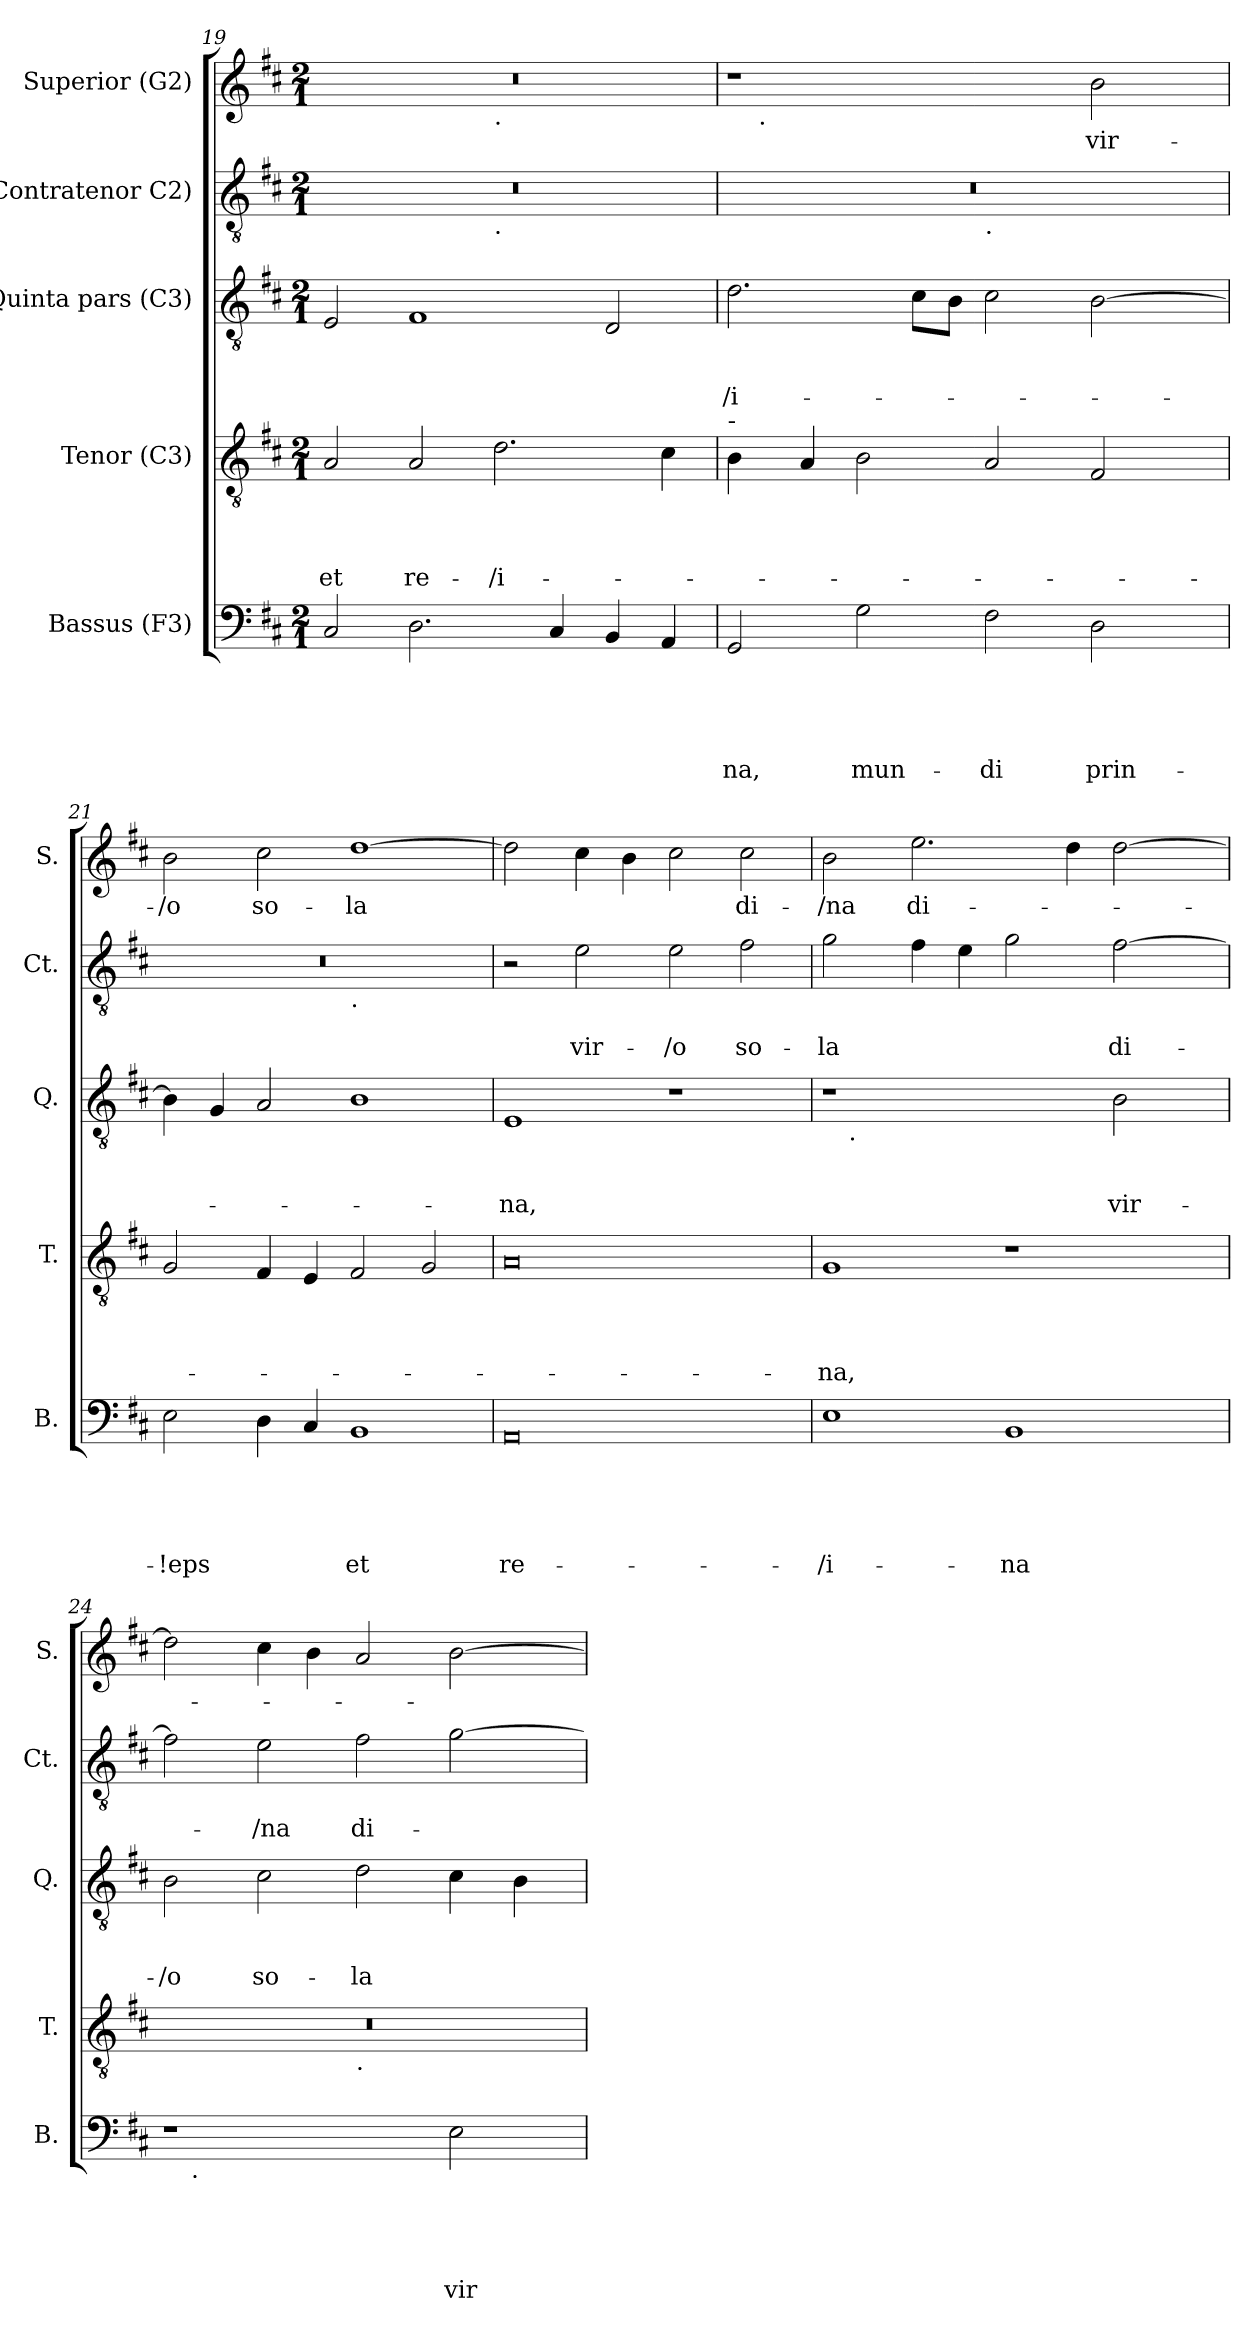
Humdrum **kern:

**kern	**text	**text	**text	**text	**text	**kern	**text	**text	**text	**text	**kern	**text	**text	**text	**kern	**text	**text	**kern	**text
*part5	*part5	*part5	*part5	*part5	*part5	*part4	*part4	*part4	*part4	*part4	*part3	*part3	*part3	*part3	*part2	*part2	*part2	*part1	*part1
*staff5	*staff5	*staff5	*staff5	*staff5	*staff5	*staff4	*staff4	*staff4	*staff4	*staff4	*staff3	*staff3	*staff3	*staff3	*staff2	*staff2	*staff2	*staff1	*staff1
*I"Bassus (F3)	*	*	*	*	*	*I"Tenor (C3)	*	*	*	*	*I"Quinta pars (C3)	*	*	*	*I"Contratenor C2)	*	*	*I"Superior (G2)	*
*I'B.	*	*	*	*	*	*I'T.	*	*	*	*	*I'Q.	*	*	*	*I'Ct.	*	*	*I'S.	*
*clefF4	*	*	*	*	*	*clefGv2	*	*	*	*	*clefGv2	*	*	*	*clefGv2	*	*	*clefG2	*
*k[f#c#]	*	*	*	*	*	*k[f#c#]	*	*	*	*	*k[f#c#]	*	*	*	*k[f#c#]	*	*	*k[f#c#]	*
*D:	*	*	*	*	*	*D:	*	*	*	*	*D:	*	*	*	*D:	*	*	*D:	*
*M2/1	*	*	*	*	*	*M2/1	*	*	*	*	*M2/1	*	*	*	*M2/1	*	*	*M2/1	*
=19	=19	=19	=19	=19	=19	=19	=19	=19	=19	=19	=19	=19	=19	=19	=19	=19	=19	=19	=19
!	!	!	!	!	!	!	!	!	!	!LO:LY:b	!	!	!	!	!	!	!	!	!
*	*	*	*	*	*	*	*	*	*	*	*	*	*	*	*^	*	*	*^	*
2C#/	.	.	.	.	.	2A/	.	.	.	et	2E/	.	.	.	0r	1ryy	.	.	0r	1ryy	.
!	!	!	!	!	!	!	!	!	!	!LO:LY:b	!	!	!	!	!	!	!	!	!	!	!
2.D\	.	.	.	.	.	2A/	.	.	.	re-	1F#	.	.	.	.	.	.	.	.	.	.
!	!	!	!	!	!	!	!	!	!	!	!	!	!	!	!	!	!	!	!	!LO:TX:b:t=.	!
!	!	!	!	!	!	!	!	!	!	!	!	!	!	!	!	!LO:TX:b:t=.	!	!	!	!	!
!	!	!	!	!	!	!	!	!	!	!LO:LY:b	!	!	!	!	!	!	!	!	!	!	!
.	.	.	.	.	.	2.d\	.	.	.	-/i-	.	.	.	.	.	1ryy	.	.	.	1ryy	.
4C#/	.	.	.	.	.	.	.	.	.	.	.	.	.	.	.	.	.	.	.	.	.
4BB/	.	.	.	.	.	.	.	.	.	.	2D/	.	.	.	.	.	.	.	.	.	.
4AA/	.	.	.	.	.	4c#\	.	.	.	.	.	.	.	.	.	.	.	.	.	.	.
!!LO:LB:g=z	!!
=20	=20	=20	=20	=20	=20	=20	=20	=20	=20	=20	=20	=20	=20	=20	=20	=20	=20	=20	=20	=20	=20
!	!	!	!	!	!	!LO:TX:a:t=-	!	!	!	!	!	!	!	!	!	!	!	!	!	!	!
!	!	!	!	!	!LO:LY:b	!	!	!	!	!	!	!	!	!LO:LY:b	!	!	!	!	!	!	!
2GG/	.	.	.	.	-na,	4B\	.	.	.	.	2.d\	.	.	-/i-	0r	1ryy	.	.	1r	16.ryy	.
!	!	!	!	!	!	!	!	!	!	!	!	!	!	!	!	!	!	!	!	!LO:TX:b:t=.	!
.	.	.	.	.	.	.	.	.	.	.	.	.	.	.	.	.	.	.	.	1ryy	.
.	.	.	.	.	.	4A/	.	.	.	.	.	.	.	.	.	.	.	.	.	.	.
!	!	!	!	!	!LO:LY:b	!	!	!	!	!	!	!	!	!	!	!	!	!	!	!	!
2G\	.	.	.	.	mun-	2B\	.	.	.	.	.	.	.	.	.	.	.	.	.	.	.
.	.	.	.	.	.	.	.	.	.	.	8c#\L	.	.	.	.	.	.	.	.	.	.
.	.	.	.	.	.	.	.	.	.	.	8B\J	.	.	.	.	.	.	.	.	.	.
!	!	!	!	!	!	!	!	!	!	!	!	!	!	!	!	!LO:TX:b:t=.	!	!	!	!	!
!	!	!	!	!	!LO:LY:b	!	!	!	!	!	!	!	!	!	!	!	!	!	!	!	!
2F#\	.	.	.	.	-di	2A/	.	.	.	.	2c#\	.	.	.	.	1ryy	.	.	2ryy	.	.
.	.	.	.	.	.	.	.	.	.	.	.	.	.	.	.	.	.	.	.	2ryy	.
!	!	!	!	!	!LO:LY:b	!	!	!	!	!	!	!	!	!	!	!	!	!	!	!	!LO:LY:b
2D\	.	.	.	.	prin-	2F#/	.	.	.	.	[>2B\	.	.	.	.	.	.	.	2b\	.	vir-
.	.	.	.	.	.	.	.	.	.	.	.	.	.	.	.	.	.	.	.	4ryy	.
.	.	.	.	.	.	.	.	.	.	.	.	.	.	.	.	.	.	.	.	8ryy	.
.	.	.	.	.	.	.	.	.	.	.	.	.	.	.	.	.	.	.	.	32ryy	.
=21	=21	=21	=21	=21	=21	=21	=21	=21	=21	=21	=21	=21	=21	=21	=21	=21	=21	=21	=21	=21	=21
!	!	!	!	!	!LO:LY:b	!	!	!	!	!	!	!	!	!	!	!	!	!	!	!	!LO:LY:b
*	*	*	*	*	*	*	*	*	*	*	*	*	*	*	*	*	*	*	*v	*v	*
2E\	.	.	.	.	-!eps	2G/	.	.	.	.	4B\]	.	.	.	0r	1ryy	.	.	2b\	-/o
.	.	.	.	.	.	.	.	.	.	.	4G/	.	.	.	.	.	.	.	.	.
!	!	!	!	!	!	!	!	!	!	!	!	!	!	!	!	!	!	!	!	!LO:LY:b
4D\	.	.	.	.	.	4F#/	.	.	.	.	2A/	.	.	.	.	.	.	.	2cc#\	so-
4C#/	.	.	.	.	.	4E/	.	.	.	.	.	.	.	.	.	.	.	.	.	.
!	!	!	!	!	!	!	!	!	!	!	!	!	!	!	!	!LO:TX:b:t=.	!	!	!	!
!	!	!	!	!	!LO:LY:b	!	!	!	!	!	!	!	!	!	!	!	!	!	!	!LO:LY:b
1BB	.	.	.	.	et	2F#/	.	.	.	.	1B	.	.	.	.	1ryy	.	.	[>1dd	-la
.	.	.	.	.	.	2G/	.	.	.	.	.	.	.	.	.	.	.	.	.	.
=22	=22	=22	=22	=22	=22	=22	=22	=22	=22	=22	=22	=22	=22	=22	=22	=22	=22	=22	=22	=22
!	!	!	!	!	!LO:LY:b:rj	!	!	!	!	!	!	!	!	!LO:LY:b	!	!	!	!	!	!
*	*	*	*	*	*	*	*	*	*	*	*	*	*	*	*v	*v	*	*	*	*
0AA	.	.	.	.	re-	0A	.	.	.	.	1E	.	.	-na,	2r	.	.	2dd\]	.
!	!	!	!	!	!	!	!	!	!	!	!	!	!	!	!	!	!LO:LY:b	!	!
.	.	.	.	.	.	.	.	.	.	.	.	.	.	.	2e\	.	vir-	4cc#\	.
.	.	.	.	.	.	.	.	.	.	.	.	.	.	.	.	.	.	4b\	.
!	!	!	!	!	!	!	!	!	!	!	!	!	!	!	!	!	!LO:LY:b	!	!
.	.	.	.	.	.	.	.	.	.	.	1r	.	.	.	2e\	.	-/o	2cc#\	.
!	!	!	!	!	!	!	!	!	!	!	!	!	!	!	!	!	!LO:LY:b	!	!LO:LY:b
.	.	.	.	.	.	.	.	.	.	.	.	.	.	.	2f#\	.	so-	2cc#\	di-
!!LO:LB:g=z
=23	=23	=23	=23	=23	=23	=23	=23	=23	=23	=23	=23	=23	=23	=23	=23	=23	=23	=23	=23
!	!	!	!	!	!LO:LY:b	!	!	!	!	!LO:LY:b	!	!	!	!	!	!	!LO:LY:b	!	!LO:LY:b
*	*	*	*	*	*	*	*	*	*	*	*^	*	*	*	*	*	*	*	*
1E	.	.	.	.	-/i-	1G	.	.	.	-na,	1r	16.ryy	.	.	.	2g\	.	-la	2b\	-/na
!	!	!	!	!	!	!	!	!	!	!	!	!LO:TX:b:t=.	!	!	!	!	!	!	!	!
.	.	.	.	.	.	.	.	.	.	.	.	1ryy	.	.	.	.	.	.	.	.
!	!	!	!	!	!	!	!	!	!	!	!	!	!	!	!	!	!	!	!	!LO:LY:b
.	.	.	.	.	.	.	.	.	.	.	.	.	.	.	.	4f#\	.	.	2.ee\	di-
.	.	.	.	.	.	.	.	.	.	.	.	.	.	.	.	4e\	.	.	.	.
!	!	!	!	!	!LO:LY:b	!	!	!	!	!	!	!	!	!	!	!	!	!	!	!
1BB	.	.	.	.	-na	1r	.	.	.	.	2ryy	.	.	.	.	2g\	.	.	.	.
.	.	.	.	.	.	.	.	.	.	.	.	2ryy	.	.	.	.	.	.	.	.
.	.	.	.	.	.	.	.	.	.	.	.	.	.	.	.	.	.	.	4dd\	.
!	!	!	!	!	!	!	!	!	!	!	!	!	!	!	!LO:LY:b	!	!	!LO:LY:b	!	!
.	.	.	.	.	.	.	.	.	.	.	2B\	.	.	.	vir-	[>2f#\	.	di-	[>2dd\	.
.	.	.	.	.	.	.	.	.	.	.	.	4ryy	.	.	.	.	.	.	.	.
.	.	.	.	.	.	.	.	.	.	.	.	8ryy	.	.	.	.	.	.	.	.
.	.	.	.	.	.	.	.	.	.	.	.	32ryy	.	.	.	.	.	.	.	.
=24	=24	=24	=24	=24	=24	=24	=24	=24	=24	=24	=24	=24	=24	=24	=24	=24	=24	=24	=24	=24
!	!	!	!	!	!	!	!	!	!	!	!	!	!	!	!LO:LY:b	!	!	!	!	!
*^	*	*	*	*	*	*^	*	*	*	*	*v	*v	*	*	*	*	*	*	*	*
1r	16.ryy	.	.	.	.	.	0r	1ryy	.	.	.	.	2B\	.	.	-/o	2f#\]	.	.	2dd\]	.
!	!LO:TX:b:t=.	!	!	!	!	!	!	!	!	!	!	!	!	!	!	!	!	!	!	!	!
.	1ryy	.	.	.	.	.	.	.	.	.	.	.	.	.	.	.	.	.	.	.	.
!	!	!	!	!	!	!	!	!	!	!	!	!	!	!	!	!LO:LY:b	!	!	!LO:LY:b	!	!
.	.	.	.	.	.	.	.	.	.	.	.	.	2c#\	.	.	so-	2e\	.	-/na	4cc#\	.
.	.	.	.	.	.	.	.	.	.	.	.	.	.	.	.	.	.	.	.	4b\	.
!	!	!	!	!	!	!	!	!LO:TX:b:t=.	!	!	!	!	!	!	!	!	!	!	!	!	!
!	!	!	!	!	!	!	!	!	!	!	!	!	!	!	!	!LO:LY:b	!	!	!LO:LY:b	!	!
2ryy	.	.	.	.	.	.	.	1ryy	.	.	.	.	2d\	.	.	-la	2f#\	.	di-	2a/	.
.	2ryy	.	.	.	.	.	.	.	.	.	.	.	.	.	.	.	.	.	.	.	.
!	!	!	!	!	!	!LO:LY:b	!	!	!	!	!	!	!	!	!	!	!	!	!	!	!
2E\	.	.	.	.	.	vir-	.	.	.	.	.	.	4c#\	.	.	.	[>2g\	.	.	[>2b\	.
.	4ryy	.	.	.	.	.	.	.	.	.	.	.	.	.	.	.	.	.	.	.	.
.	.	.	.	.	.	.	.	.	.	.	.	.	4B\	.	.	.	.	.	.	.	.
.	8ryy	.	.	.	.	.	.	.	.	.	.	.	.	.	.	.	.	.	.	.	.
.	32ryy	.	.	.	.	.	.	.	.	.	.	.	.	.	.	.	.	.	.	.	.
*v	*v	*	*	*	*	*	*	*	*	*	*	*	*	*	*	*	*	*	*	*	*
*	*	*	*	*	*	*v	*v	*	*	*	*	*	*	*	*	*	*	*	*	*
=	=	=	=	=	=	=	=	=	=	=	=	=	=	=	=	=	=	=	=
*-	*-	*-	*-	*-	*-	*-	*-	*-	*-	*-	*-	*-	*-	*-	*-	*-	*-	*-	*-
